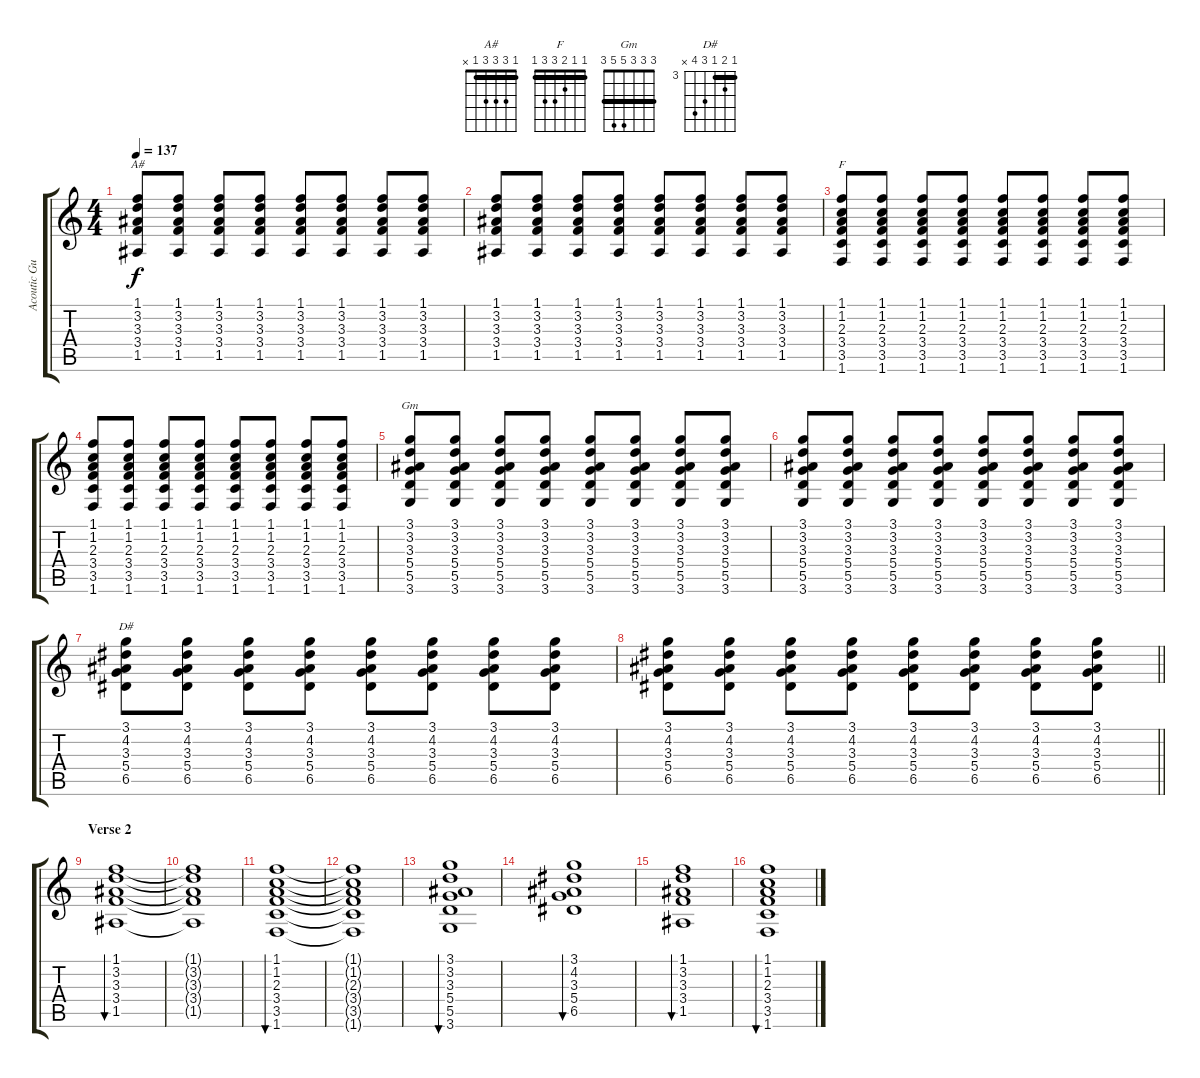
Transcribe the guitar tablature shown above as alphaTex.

\track ("Acoutic Guitar 1" "Acoutic Gu") {instrument acousticguitarsteel}
\staff {score tabs}
\tuning (E4 B3 G3 D3 A2 E2) {hide}
\chord ("A#" 1 3 3 3 1 x) {barre 1}
\chord ("F" 1 1 2 3 3 1) {barre 1}
\chord ("Gm" 3 3 3 5 5 3) {barre 3}
\chord ("D#" 3 4 3 5 6 x) {firstfret 3 barre 3}
\ts (4 4)
\tempo 137
\clef g2
\ks c
(1.1 3.2 3.3 3.4 1.5).8{ch "A#" dy f} (1.1 3.2 3.3 3.4 1.5).8 (1.1 3.2 3.3 3.4 1.5).8 (1.1 3.2 3.3 3.4 1.5).8 (1.1 3.2 3.3 3.4 1.5).8 (1.1 3.2 3.3 3.4 1.5).8 (1.1 3.2 3.3 3.4 1.5).8 (1.1 3.2 3.3 3.4 1.5).8 |
(1.1 3.2 3.3 3.4 1.5).8 (1.1 3.2 3.3 3.4 1.5).8 (1.1 3.2 3.3 3.4 1.5).8 (1.1 3.2 3.3 3.4 1.5).8 (1.1 3.2 3.3 3.4 1.5).8 (1.1 3.2 3.3 3.4 1.5).8 (1.1 3.2 3.3 3.4 1.5).8 (1.1 3.2 3.3 3.4 1.5).8 |
(1.1 1.2 2.3 3.4 3.5 1.6).8{ch "F"} (1.1 1.2 2.3 3.4 3.5 1.6).8 (1.1 1.2 2.3 3.4 3.5 1.6).8 (1.1 1.2 2.3 3.4 3.5 1.6).8 (1.1 1.2 2.3 3.4 3.5 1.6).8 (1.1 1.2 2.3 3.4 3.5 1.6).8 (1.1 1.2 2.3 3.4 3.5 1.6).8 (1.1 1.2 2.3 3.4 3.5 1.6).8 |
(1.1 1.2 2.3 3.4 3.5 1.6).8 (1.1 1.2 2.3 3.4 3.5 1.6).8 (1.1 1.2 2.3 3.4 3.5 1.6).8 (1.1 1.2 2.3 3.4 3.5 1.6).8 (1.1 1.2 2.3 3.4 3.5 1.6).8 (1.1 1.2 2.3 3.4 3.5 1.6).8 (1.1 1.2 2.3 3.4 3.5 1.6).8 (1.1 1.2 2.3 3.4 3.5 1.6).8 |
(3.1 3.2 3.3 5.4 5.5 3.6).8{ch "Gm"} (3.1 3.2 3.3 5.4 5.5 3.6).8 (3.1 3.2 3.3 5.4 5.5 3.6).8 (3.1 3.2 3.3 5.4 5.5 3.6).8 (3.1 3.2 3.3 5.4 5.5 3.6).8 (3.1 3.2 3.3 5.4 5.5 3.6).8 (3.1 3.2 3.3 5.4 5.5 3.6).8 (3.1 3.2 3.3 5.4 5.5 3.6).8 |
(3.1 3.2 3.3 5.4 5.5 3.6).8 (3.1 3.2 3.3 5.4 5.5 3.6).8 (3.1 3.2 3.3 5.4 5.5 3.6).8 (3.1 3.2 3.3 5.4 5.5 3.6).8 (3.1 3.2 3.3 5.4 5.5 3.6).8 (3.1 3.2 3.3 5.4 5.5 3.6).8 (3.1 3.2 3.3 5.4 5.5 3.6).8 (3.1 3.2 3.3 5.4 5.5 3.6).8 |
(3.1 4.2 3.3 5.4 6.5).8{ch "D#"} (3.1 4.2 3.3 5.4 6.5).8 (3.1 4.2 3.3 5.4 6.5).8 (3.1 4.2 3.3 5.4 6.5).8 (3.1 4.2 3.3 5.4 6.5).8 (3.1 4.2 3.3 5.4 6.5).8 (3.1 4.2 3.3 5.4 6.5).8 (3.1 4.2 3.3 5.4 6.5).8 |
\barLineRight lightlight
(3.1 4.2 3.3 5.4 6.5).8 (3.1 4.2 3.3 5.4 6.5).8 (3.1 4.2 3.3 5.4 6.5).8 (3.1 4.2 3.3 5.4 6.5).8 (3.1 4.2 3.3 5.4 6.5).8 (3.1 4.2 3.3 5.4 6.5).8 (3.1 4.2 3.3 5.4 6.5).8 (3.1 4.2 3.3 5.4 6.5).8 |
\section ("" "Verse 2")
(1.1 3.2 3.3 3.4 1.5).1{bu 120} |
(1.1{t} 3.2{t} 3.3{t} 3.4{t} 1.5{t}).1 |
(1.1 1.2 2.3 3.4 3.5 1.6).1{bu 120} |
(1.1{t} 1.2{t} 2.3{t} 3.4{t} 3.5{t} 1.6{t}).1 |
(3.1 3.2 3.3 5.4 5.5 3.6).1{bu 120} |
(3.1 4.2 3.3 5.4 6.5).1{bu 120} |
(1.1 3.2 3.3 3.4 1.5).1{bu 120} |
(1.1 1.2 2.3 3.4 3.5 1.6).1{bu 120}
